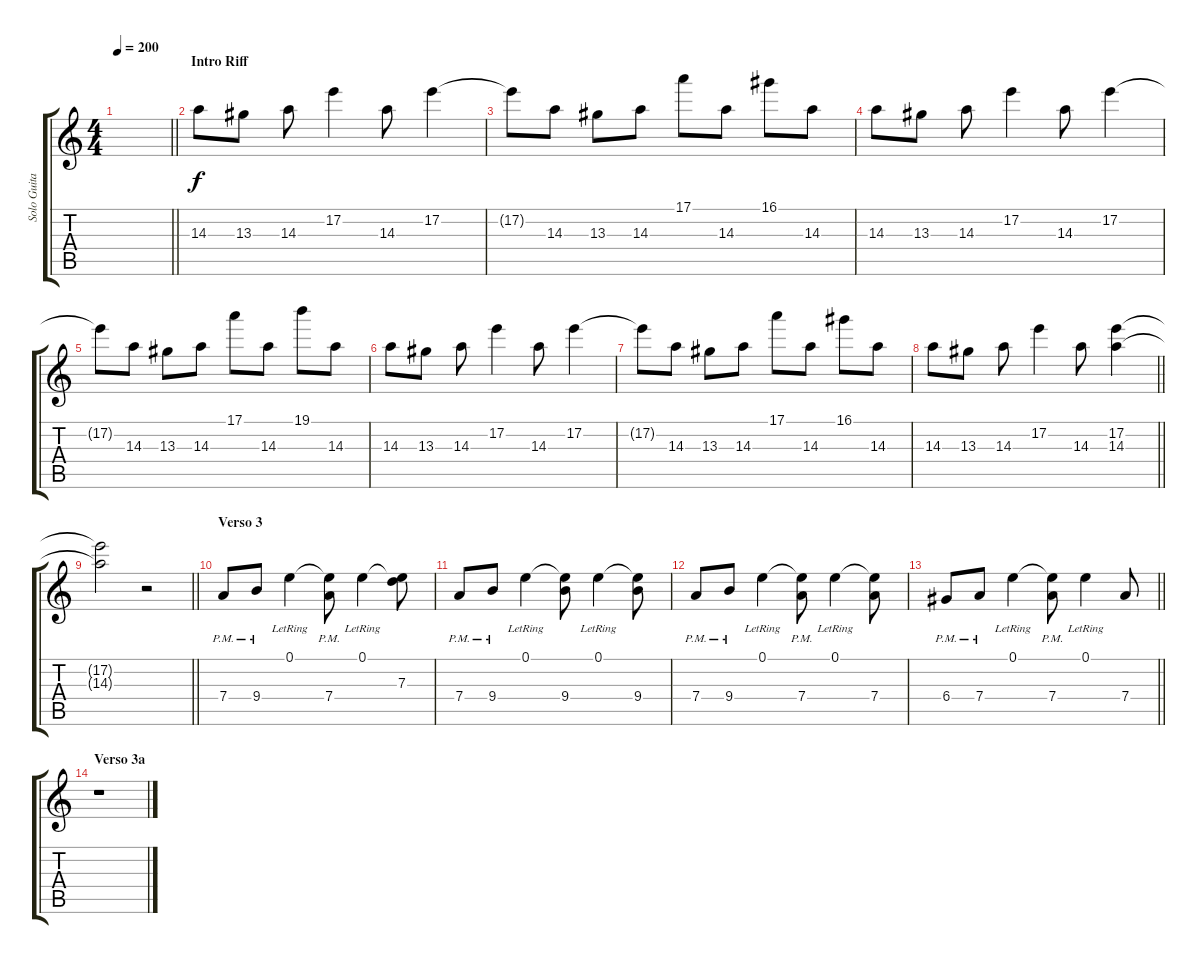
\track ("Solo Guitar" "Solo Guita") {instrument overdrivenguitar}
\staff {score tabs}
\tuning (E4 B3 G3 D3 A2 E2) {hide}
\ts (4 4)
\tempo 200
\clef g2
\barLineRight lightlight
\ks c
|
\section ("" "Intro Riff")
14.3.8 13.3.8 14.3.8 17.2.4 14.3.8 17.2.4 |
17.2{t}.8 14.3.8 13.3.8 14.3.8 17.1.8 14.3.8 16.1.8 14.3.8 |
14.3.8 13.3.8 14.3.8 17.2.4 14.3.8 17.2.4 |
17.2{t}.8 14.3.8 13.3.8 14.3.8 17.1.8 14.3.8 19.1.8 14.3.8 |
14.3.8 13.3.8 14.3.8 17.2.4 14.3.8 17.2.4 |
17.2{t}.8 14.3.8 13.3.8 14.3.8 17.1.8 14.3.8 16.1.8 14.3.8 |
\barLineRight lightlight
14.3.8 13.3.8 14.3.8 17.2.4 14.3.8 (17.2 14.3).4 |
\barLineRight lightlight
(17.2{t} 14.3{t}).2 r.2 |
\section ("" "Verso 3")
7.4{pm}.8 9.4{pm}.8 0.1{lr}.4 (0.1{t} 7.4{pm}).8 0.1{lr}.4 (0.1{t} 7.3).8 |
7.4{pm}.8 9.4{pm}.8 0.1{lr}.4 (0.1{t} 9.4).8 0.1{lr}.4 (0.1{t} 9.4).8 |
7.4{pm}.8 9.4{pm}.8 0.1{lr}.4 (0.1{t} 7.4{pm}).8 0.1{lr}.4 (0.1{t} 7.4).8 |
\barLineRight lightlight
6.4{pm}.8 7.4{pm}.8 0.1{lr}.4 (0.1{t} 7.4{pm}).8 0.1{lr}.4 7.4.8 |
\section ("" "Verso 3a")
r.1
